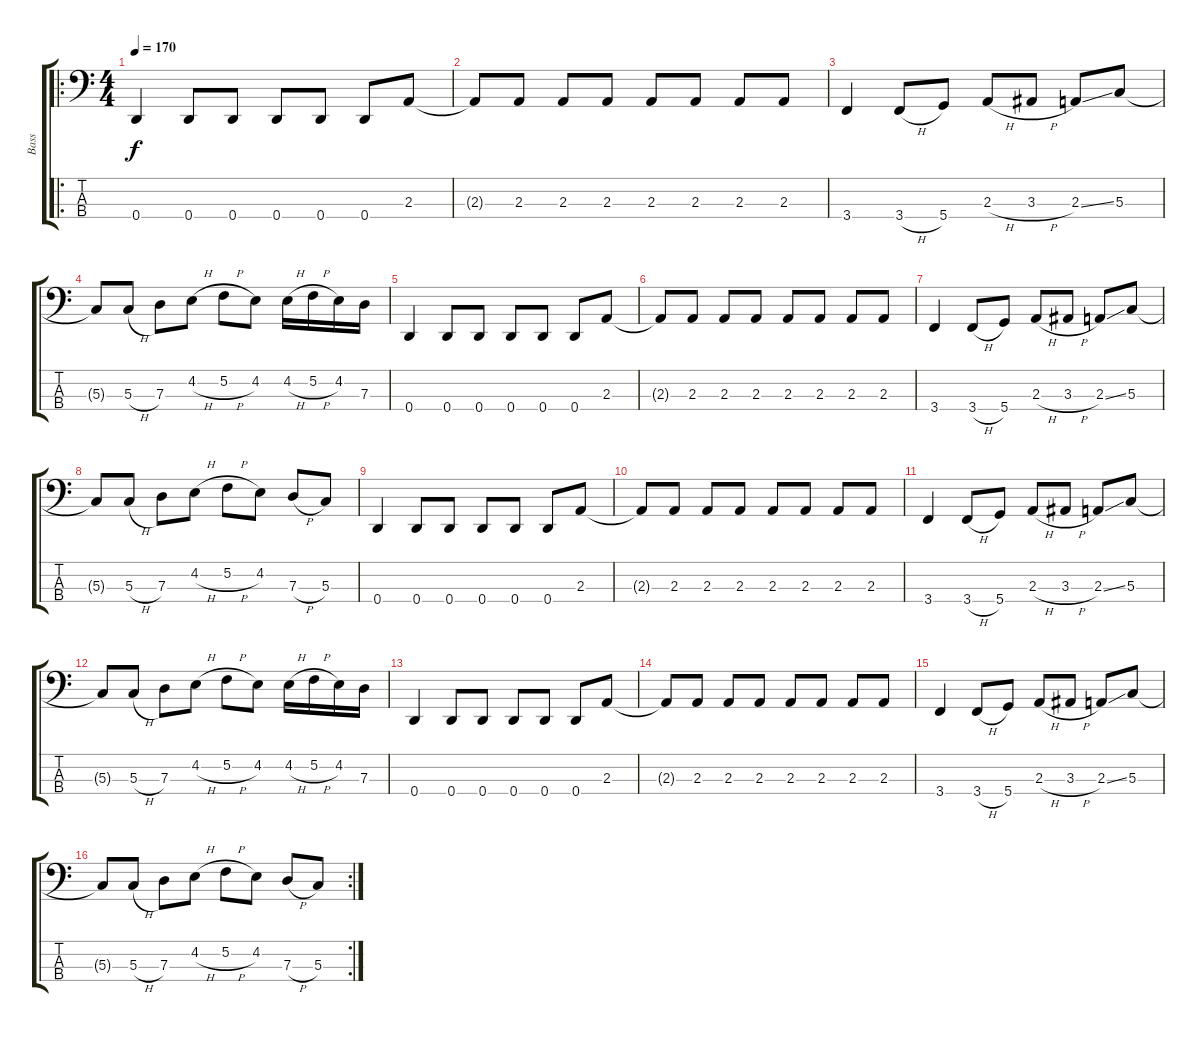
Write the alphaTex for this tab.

\track ("Bass" "Bass") {instrument electricbasspick}
\staff {score tabs}
\tuning (F2 C2 G1 D1) {hide}
\ro
\ts (4 4)
\tempo 170
\clef f4
\ks c
0.4.4{dy f} 0.4.8 0.4.8 0.4.8 0.4.8 0.4.8 2.3.8 |
2.3{t}.8 2.3.8 2.3.8 2.3.8 2.3.8 2.3.8 2.3.8 2.3.8 |
3.4.4 3.4{h}.8 5.4.8 2.3{h}.8 3.3{h}.8 2.3{ss}.8 5.3.8 |
5.3{t}.8 5.3{h}.8 7.3.8 4.2{h}.8 5.2{h}.8 4.2.8 4.2{h}.16 5.2{h}.16 4.2.16 7.3.16 |
0.4.4 0.4.8 0.4.8 0.4.8 0.4.8 0.4.8 2.3.8 |
2.3{t}.8 2.3.8 2.3.8 2.3.8 2.3.8 2.3.8 2.3.8 2.3.8 |
3.4.4 3.4{h}.8 5.4.8 2.3{h}.8 3.3{h}.8 2.3{ss}.8 5.3.8 |
5.3{t}.8 5.3{h}.8 7.3.8 4.2{h}.8 5.2{h}.8 4.2.8 7.3{h}.8 5.3.8 |
0.4.4 0.4.8 0.4.8 0.4.8 0.4.8 0.4.8 2.3.8 |
2.3{t}.8 2.3.8 2.3.8 2.3.8 2.3.8 2.3.8 2.3.8 2.3.8 |
3.4.4 3.4{h}.8 5.4.8 2.3{h}.8 3.3{h}.8 2.3{ss}.8 5.3.8 |
5.3{t}.8 5.3{h}.8 7.3.8 4.2{h}.8 5.2{h}.8 4.2.8 4.2{h}.16 5.2{h}.16 4.2.16 7.3.16 |
0.4.4 0.4.8 0.4.8 0.4.8 0.4.8 0.4.8 2.3.8 |
2.3{t}.8 2.3.8 2.3.8 2.3.8 2.3.8 2.3.8 2.3.8 2.3.8 |
3.4.4 3.4{h}.8 5.4.8 2.3{h}.8 3.3{h}.8 2.3{ss}.8 5.3.8 |
\rc 2
5.3{t}.8 5.3{h}.8 7.3.8 4.2{h}.8 5.2{h}.8 4.2.8 7.3{h}.8 5.3.8
